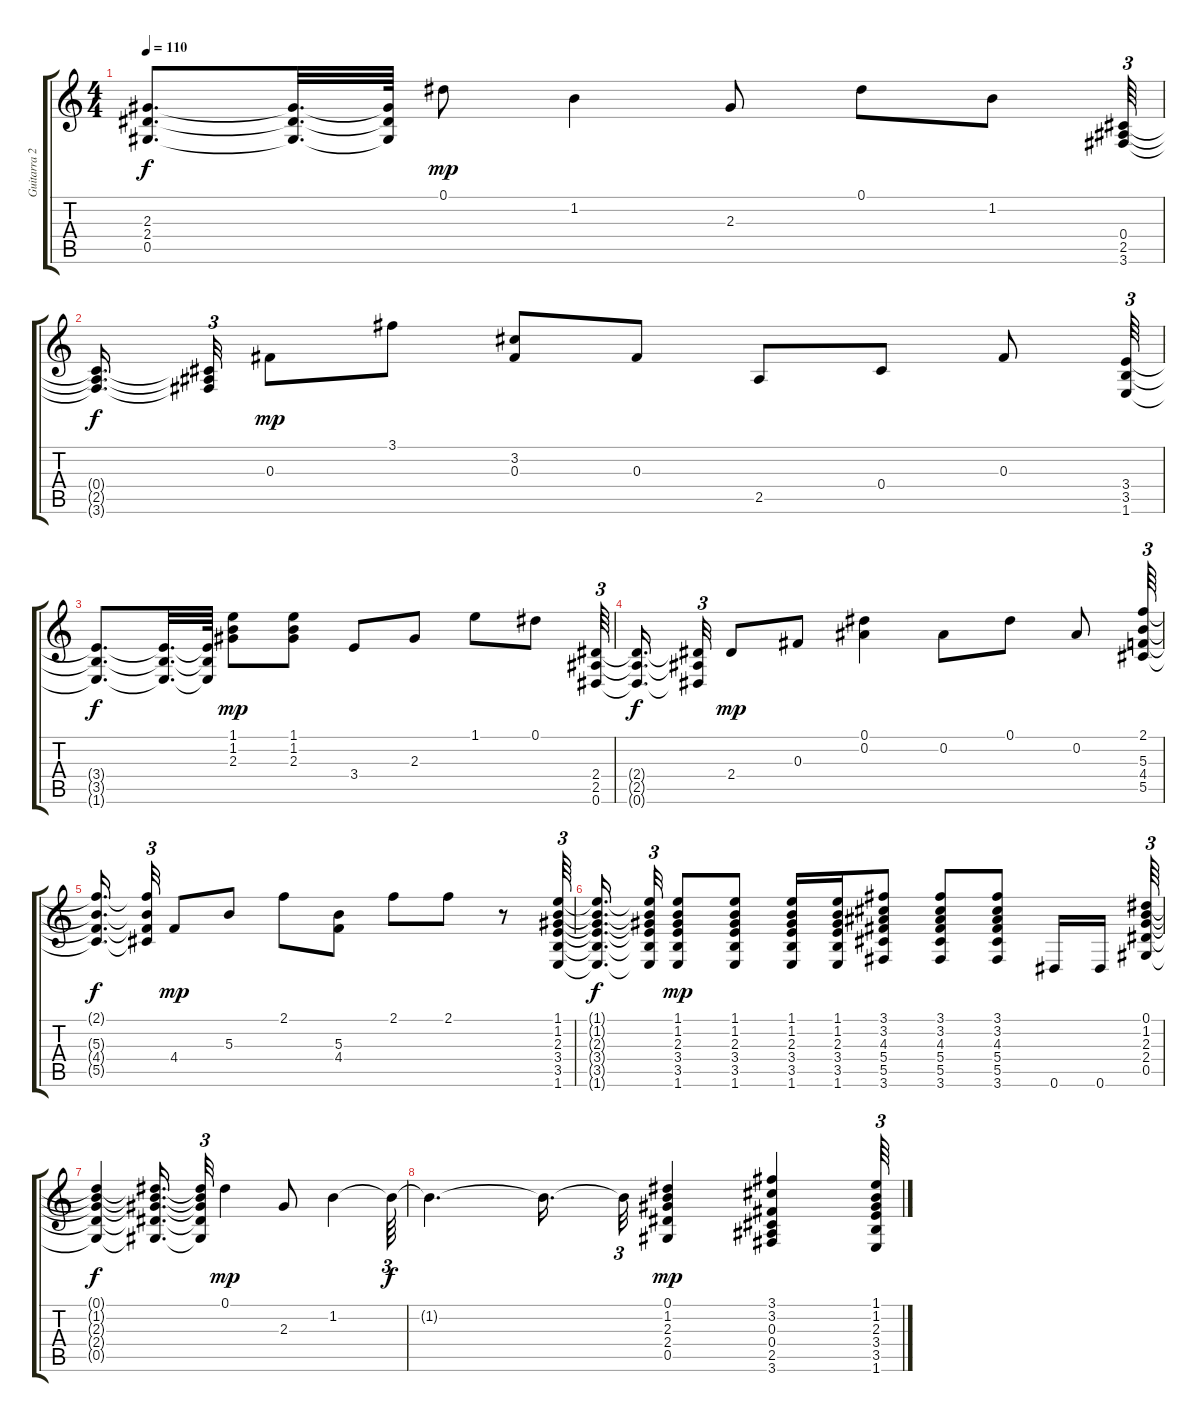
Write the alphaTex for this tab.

\track ("Guitarra 2" "Guitarra 2") {instrument acousticguitarsteel}
\staff {score tabs}
\tuning (Eb4 Bb3 Gb3 Db3 Ab2 Eb2) {hide}
\ts (4 4)
\tempo 110
\clef g2
\ks c
(2.3{t} 2.4{t} 0.5{t}).8{d dy f} (2.3{t} 2.4{t} 0.5{t}).32{d} (2.3{t} 2.4{t} 0.5{t}).64 0.1.8{dy mp} 1.2.4 2.3.8 0.1.8 1.2.8 (0.4 2.5 3.6).64{tu (3 2)} |
(0.4{t} 2.5{t} 3.6{t}).16{d dy f beam splitsecondary} (0.4{t} 2.5{t} 3.6{t}).32{tu (3 2)} 0.3.8{dy mp} 3.1.8 (3.2 0.3).8 0.3.8 2.5.8 0.4.8 0.3.8 (3.4 3.5 1.6).64{tu (3 2)} |
(3.4{t} 3.5{t} 1.6{t}).8{d dy f} (3.4{t} 3.5{t} 1.6{t}).32{d} (3.4{t} 3.5{t} 1.6{t}).64 (1.1 1.2 2.3).8{dy mp} (1.1 1.2 2.3).8 3.4.8 2.3.8 1.1.8 0.1.8 (2.4 2.5 0.6).64{tu (3 2)} |
(2.4{t} 2.5{t} 0.6{t}).16{d dy f beam splitsecondary} (2.4{t} 2.5{t} 0.6{t}).32{tu (3 2)} 2.4.8{dy mp} 0.3.8 (0.1 0.2).4 0.2.8 0.1.8 0.2.8 (2.1 5.3 4.4 5.5).64{tu (3 2)} |
(2.1{t} 5.3{t} 4.4{t} 5.5{t}).16{d dy f beam splitsecondary} (2.1{t} 5.3{t} 4.4{t} 5.5{t}).32{tu (3 2)} 4.4.8{dy mp} 5.3.8 2.1.8 (5.3 4.4).8 2.1.8 2.1.8 r.8 (1.1 1.2 2.3 3.4 3.5 1.6).64{tu (3 2)} |
(1.1{t} 1.2{t} 2.3{t} 3.4{t} 3.5{t} 1.6{t}).16{d dy f beam splitsecondary} (1.1{t} 1.2{t} 2.3{t} 3.4{t} 3.5{t} 1.6{t}).32{tu (3 2)} (1.1 1.2 2.3 3.4 3.5 1.6).8{dy mp} (1.1 1.2 2.3 3.4 3.5 1.6).8 (1.1 1.2 2.3 3.4 3.5 1.6).16 (1.1 1.2 2.3 3.4 3.5 1.6).16 (3.1 3.2 4.3 5.4 5.5 3.6).8 (3.1 3.2 4.3 5.4 5.5 3.6).8 (3.1 3.2 4.3 5.4 5.5 3.6).8 0.6.16 0.6.16{beam splitsecondary} (0.1 1.2 2.3 2.4 0.5).64{tu (3 2)} |
(0.1{t} 1.2{t} 2.3{t} 2.4{t} 0.5{t}).4{dy f} (0.1{t} 1.2{t} 2.3{t} 2.4{t} 0.5{t}).16{d} (0.1{t} 1.2{t} 2.3{t} 2.4{t} 0.5{t}).32{tu (3 2)} 0.1.4{dy mp} 2.3.8 1.2.4 1.2{t}.64{tu (3 2) dy f} |
1.2{t}.4{d} 1.2{t}.16{d} 1.2{t}.32{tu (3 2)} (0.1 1.2 2.3 2.4 0.5).4{dy mp} (3.1 3.2 0.3 0.4 2.5 3.6).4 (1.1 1.2 2.3 3.4 3.5 1.6).64{tu (3 2)}
